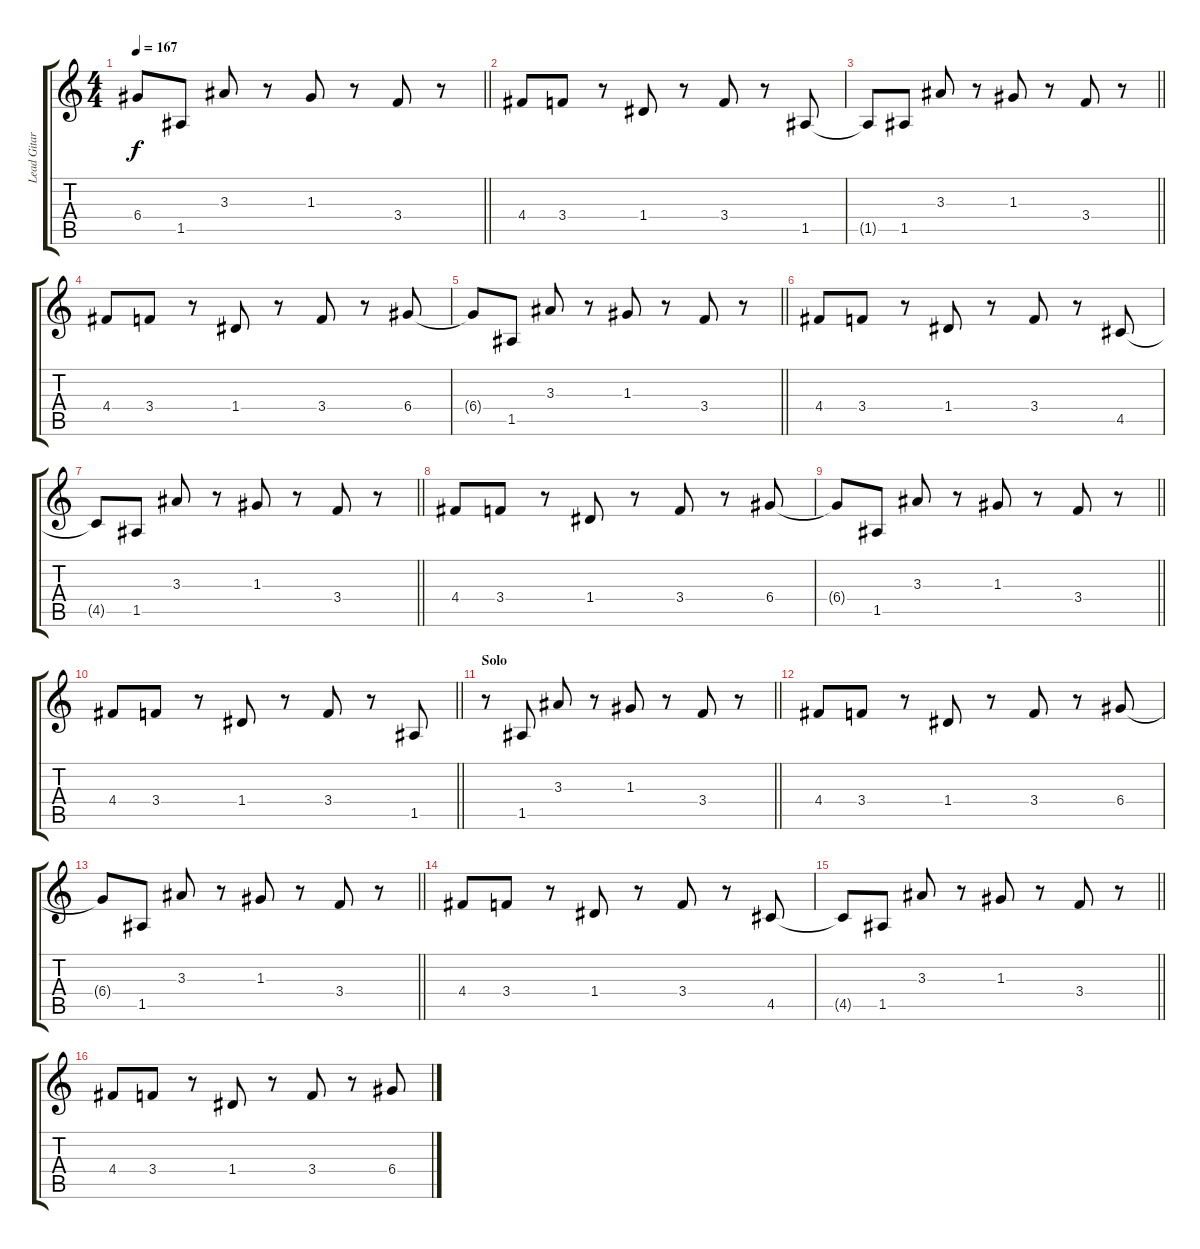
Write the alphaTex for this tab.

\track ("Lead Gitarre" "Lead Gitar") {instrument overdrivenguitar}
\staff {score tabs}
\tuning (E4 B3 G3 D3 A2 E2) {hide}
\ts (4 4)
\tempo 167
\clef g2
\barLineRight lightlight
\ks c
6.4{t}.8{dy f} 1.5.8 3.3.8 r.8 1.3.8 r.8 3.4.8 r.8 |
4.4.8 3.4.8 r.8 1.4.8 r.8 3.4.8 r.8 1.5.8 |
\barLineRight lightlight
1.5{t}.8 1.5.8 3.3.8 r.8 1.3.8 r.8 3.4.8 r.8 |
4.4.8 3.4.8 r.8 1.4.8 r.8 3.4.8 r.8 6.4.8 |
\barLineRight lightlight
6.4{t}.8 1.5.8 3.3.8 r.8 1.3.8 r.8 3.4.8 r.8 |
4.4.8 3.4.8 r.8 1.4.8 r.8 3.4.8 r.8 4.5.8 |
\barLineRight lightlight
4.5{t}.8 1.5.8 3.3.8 r.8 1.3.8 r.8 3.4.8 r.8 |
4.4.8 3.4.8 r.8 1.4.8 r.8 3.4.8 r.8 6.4.8 |
\barLineRight lightlight
6.4{t}.8 1.5.8 3.3.8 r.8 1.3.8 r.8 3.4.8 r.8 |
\barLineRight lightlight
4.4.8 3.4.8 r.8 1.4.8 r.8 3.4.8 r.8 1.5.8 |
\section ("" "Solo")
\barLineRight lightlight
r.8 1.5.8 3.3.8 r.8 1.3.8 r.8 3.4.8 r.8 |
4.4.8 3.4.8 r.8 1.4.8 r.8 3.4.8 r.8 6.4.8 |
\barLineRight lightlight
6.4{t}.8 1.5.8 3.3.8 r.8 1.3.8 r.8 3.4.8 r.8 |
4.4.8 3.4.8 r.8 1.4.8 r.8 3.4.8 r.8 4.5.8 |
\barLineRight lightlight
4.5{t}.8 1.5.8 3.3.8 r.8 1.3.8 r.8 3.4.8 r.8 |
4.4.8 3.4.8 r.8 1.4.8 r.8 3.4.8 r.8 6.4.8
